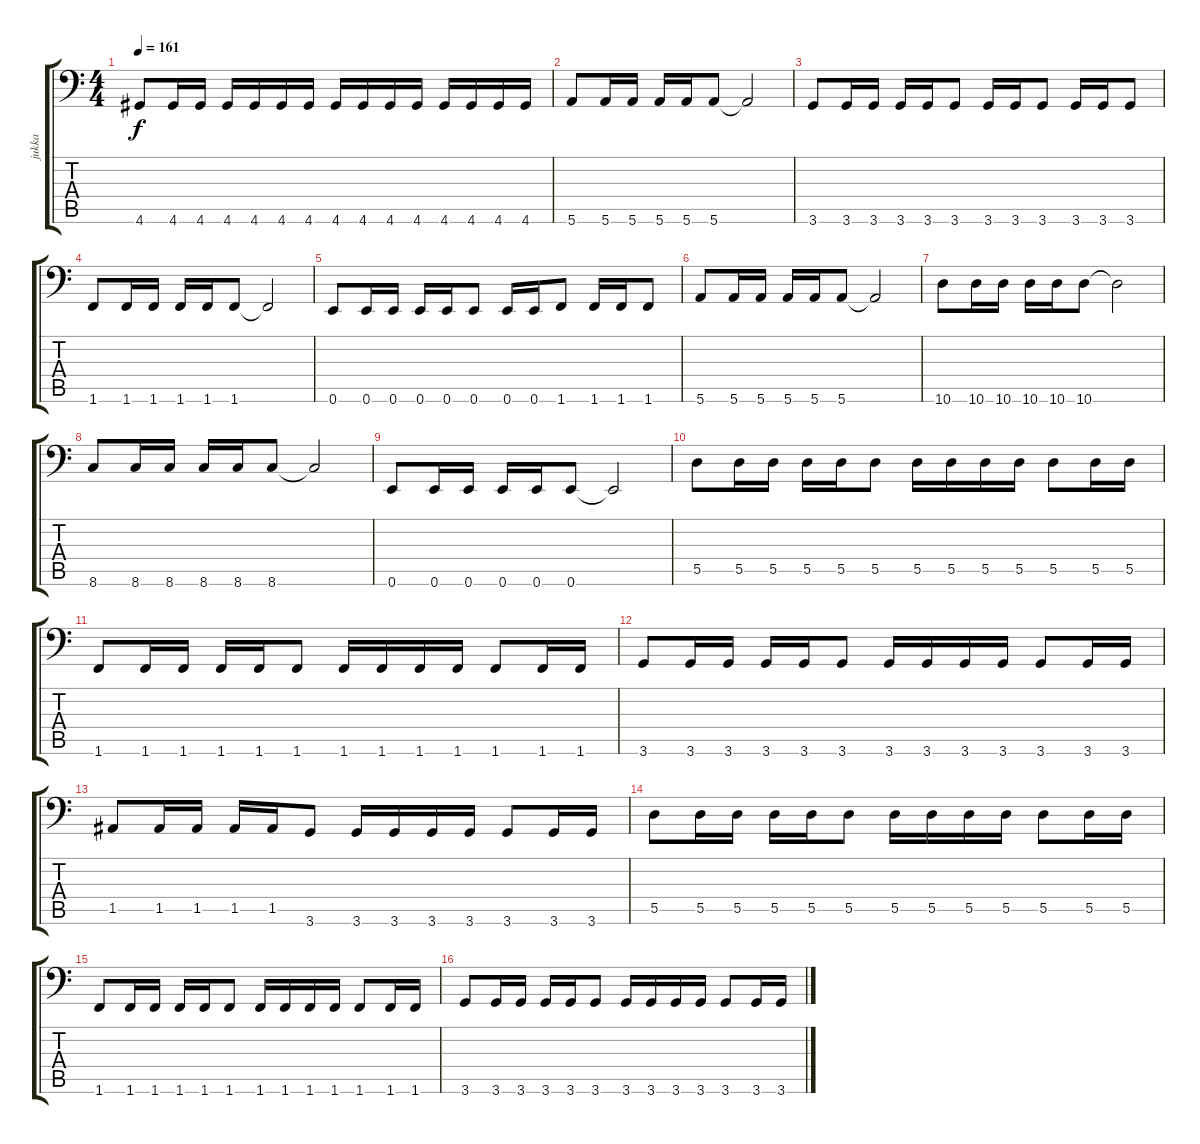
\track ("jukka" "jukka") {instrument electricbassfinger}
\staff {score tabs}
\tuning (E3 B2 G2 D2 A1 E1) {hide}
\ts (4 4)
\tempo 161
\clef f4
\ks c
4.6.8{dy f} 4.6.16 4.6.16 4.6.16 4.6.16 4.6.16 4.6.16 4.6.16 4.6.16 4.6.16 4.6.16 4.6.16 4.6.16 4.6.16 4.6.16 |
5.6.8 5.6.16 5.6.16 5.6.16 5.6.16 5.6.8 5.6{t}.2 |
3.6.8 3.6.16 3.6.16 3.6.16 3.6.16 3.6.8 3.6.16 3.6.16 3.6.8 3.6.16 3.6.16 3.6.8 |
1.6.8 1.6.16 1.6.16 1.6.16 1.6.16 1.6.8 1.6{t}.2 |
0.6.8 0.6.16 0.6.16 0.6.16 0.6.16 0.6.8 0.6.16 0.6.16 1.6.8 1.6.16 1.6.16 1.6.8 |
5.6.8 5.6.16 5.6.16 5.6.16 5.6.16 5.6.8 5.6{t}.2 |
10.6.8 10.6.16 10.6.16 10.6.16 10.6.16 10.6.8 10.6{t}.2 |
8.6.8 8.6.16 8.6.16 8.6.16 8.6.16 8.6.8 8.6{t}.2 |
0.6.8 0.6.16 0.6.16 0.6.16 0.6.16 0.6.8 0.6{t}.2 |
5.5.8 5.5.16 5.5.16 5.5.16 5.5.16 5.5.8 5.5.16 5.5.16 5.5.16 5.5.16 5.5.8 5.5.16 5.5.16 |
1.6.8 1.6.16 1.6.16 1.6.16 1.6.16 1.6.8 1.6.16 1.6.16 1.6.16 1.6.16 1.6.8 1.6.16 1.6.16 |
3.6.8 3.6.16 3.6.16 3.6.16 3.6.16 3.6.8 3.6.16 3.6.16 3.6.16 3.6.16 3.6.8 3.6.16 3.6.16 |
1.5.8 1.5.16 1.5.16 1.5.16 1.5.16 3.6.8 3.6.16 3.6.16 3.6.16 3.6.16 3.6.8 3.6.16 3.6.16 |
5.5.8 5.5.16 5.5.16 5.5.16 5.5.16 5.5.8 5.5.16 5.5.16 5.5.16 5.5.16 5.5.8 5.5.16 5.5.16 |
1.6.8 1.6.16 1.6.16 1.6.16 1.6.16 1.6.8 1.6.16 1.6.16 1.6.16 1.6.16 1.6.8 1.6.16 1.6.16 |
3.6.8 3.6.16 3.6.16 3.6.16 3.6.16 3.6.8 3.6.16 3.6.16 3.6.16 3.6.16 3.6.8 3.6.16 3.6.16
